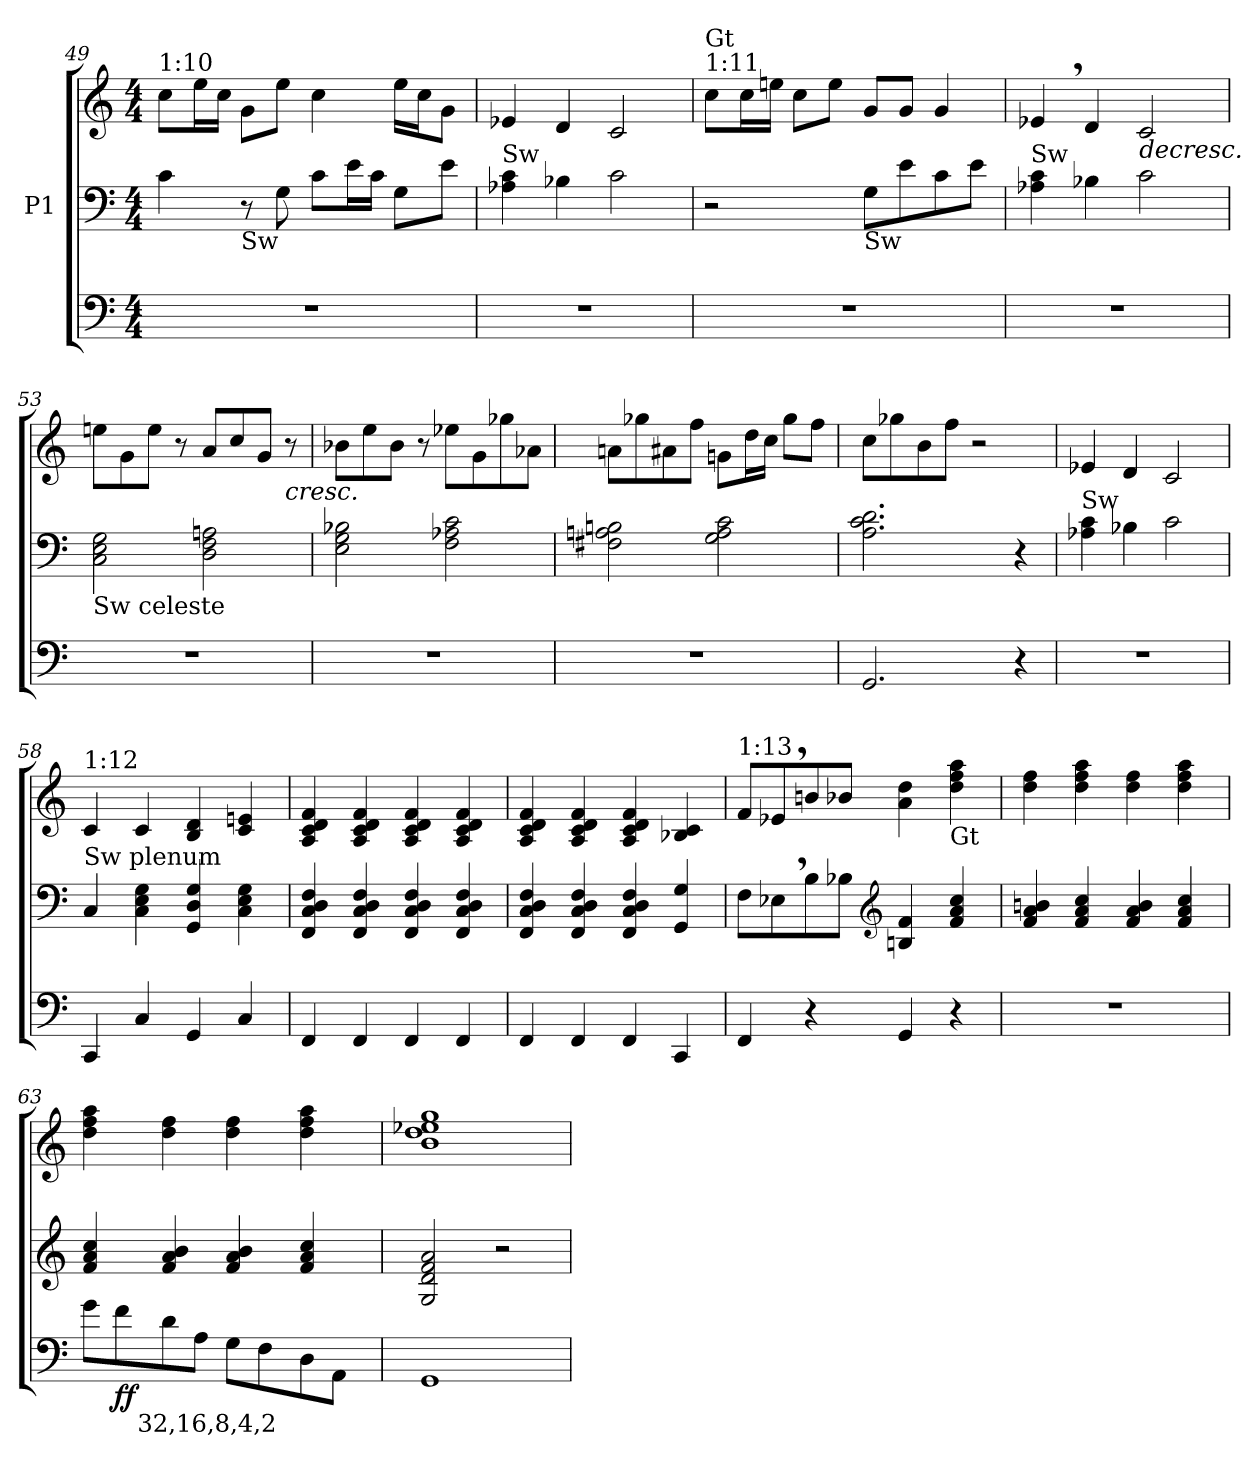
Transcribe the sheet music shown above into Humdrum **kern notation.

**kern	**dynam	**kern	**kern	**dynam
*part2	*part2	*part1	*part1	*part1
*staff3	*staff3	*staff2	*staff1	*staff1/2
*	*	*I"P1	*	*
*clefF4	*	*clefF4	*clefG2	*
*k[]	*	*k[]	*k[]	*
*C:	*	*C:	*C:	*
*M4/4	*	*M4/4	*M4/4	*
=49	=49	=49	=49	=49
!	!	!	!LO:TX:a:t=1&colon;10	!
1r	.	4ci\	8cci\L	.
.	.	.	16eei\L	.
.	.	.	16cci\JJ	.
!	!	!LO:TX:b:t=Sw	!	!
.	.	8r	8gi\L	.
.	.	8Gi\	8eei\J	.
.	.	8ci\L	4cci\	.
.	.	16ei\L	.	.
.	.	16ci\JJ	.	.
.	.	8Gi\L	16eei\LL	.
.	.	.	16cci\J	.
.	.	8ei\J	8gi\J	.
=50	=50	=50	=50	=50
!	!	!LO:TX:a:t=Sw	!	!
1r	.	4A-Xi\ 4ci	4e-Xi/	.
.	.	4B-Xi\	4di/	.
.	.	2ci\	2ci/	.
=51	=51	=51	=51	=51
!	!	!	!LO:TX:a:t=1&colon;11	!
!	!	!	!LO:TX:a:t=Gt	!
1r	.	2r	8cci\L	.
.	.	.	16cci\L	.
.	.	.	16eeni\JJ	.
.	.	.	8cci\L	.
.	.	.	8eei\J	.
!	!	!LO:TX:b:t=Sw	!	!
.	.	8Gi\L	8gi/L	.
.	.	8ei\	8gi/J	.
.	.	8ci\	4gi/	.
.	.	8ei\J	.	.
=52	=52	=52	=52	=52
!	!	!LO:TX:a:t=Sw	!	!
1r	.	4A-Xi\ 4ci	4e-X,i/	.
.	.	4B-Xi\	4di/	]
!	!	!	!	!LO:HP:b
.	.	2ci\	2ci/	>
=53	=53	=53	=53	=53
!	!	!LO:TX:b:t=Sw celeste	!	!
1r	.	2Ci\ 2Ei 2Gi	8eeni\L	.
.	.	.	8gi\	.
.	.	.	8eei\J	.
.	.	.	8r	.
.	.	2Di\ 2Fi 2Ani	8ai/L	[
.	.	.	8cci/	.
.	.	.	8gi/J	.
!	!	!	!	!LO:HP:b
.	.	.	8r	<
=54	=54	=54	=54	=54
1r	.	2Ei\ 2Gi 2B-Xi	8b-Xi\L	.
.	.	.	8eei\	.
.	.	.	8b-i\J	.
.	.	.	8r	.
.	.	2Fi\ 2A-Xi 2ci	8ee-Xi\L	.
.	.	.	8gi\	.
.	.	.	8gg-Xi\	.
.	.	.	8a-Xi\J	.
=55	=55	=55	=55	=55
1r	.	2F#Xi\ 2Ani 2Bni	8ani\L	.
.	.	.	8gg-Xi\	.
.	.	.	8a#Xi\	.
.	.	.	8ffi\J	.
.	.	2Gi\ 2Ai 2ci	8gni\L	.
.	.	.	16ddi\L	.
.	.	.	16cci\JJ	.
.	.	.	8gg-i\L	.
.	.	.	8ffi\J	.
=56	=56	=56	=56	=56
2.GGi/	.	2.Ai\ 2.ci 2.di	8cci\L	.
.	.	.	8gg-Xi\	.
.	.	.	8bi\	.
.	.	.	8ffi\J	.
.	.	.	2r	.
4r	.	4r	.	.
!!LO:LB:g=z
=57	=57	=57	=57	=57
!	!	!LO:TX:a:t=Sw	!	!
1r	.	4A-Xi\ 4ci	4e-Xi/	.
.	.	4B-Xi\	4di/	.
.	.	2ci\	2ci/	.
=58	=58	=58	=58	=58
!	!	!	!LO:TX:a:t=1&colon;12	!
!	!	!LO:TX:a:t=Sw plenum	!	!
4CCi/	.	4Ci/	4ci/	.
4Ci/	.	4Ci\ 4Ei 4Gi	4ci/	.
4GGi/	.	4GGi/ 4Di 4Gi	4Bi/ 4di	.
4Ci/	.	4Ci\ 4Ei 4Gi	4ci/ 4eni	.
=59	=59	=59	=59	=59
4FFi/	.	4FFi/ 4Ci 4Di 4Fi	4Ai/ 4ci 4di 4fi	.
4FFi/	.	4FFi/ 4Ci 4Di 4Fi	4Ai/ 4ci 4di 4fi	.
4FFi/	.	4FFi/ 4Ci 4Di 4Fi	4Ai/ 4ci 4di 4fi	.
4FFi/	.	4FFi/ 4Ci 4Di 4Fi	4Ai/ 4ci 4di 4fi	.
=60	=60	=60	=60	=60
4FFi/	.	4FFi/ 4Ci 4Di 4Fi	4Ai/ 4ci 4di 4fi	.
4FFi/	.	4FFi/ 4Ci 4Di 4Fi	4Ai/ 4ci 4di 4fi	.
4FFi/	.	4FFi/ 4Ci 4Di 4Fi	4Ai/ 4ci 4di 4fi	.
4CCi/	.	4GGi/ 4Gi	4B-Xi/ 4ci	.
=61	=61	=61	=61	=61
!	!	!	!LO:TX:a:t=1&colon;13	!
4FFi/	.	8Fi\L	8fi/L	.
.	.	8E-X,i\	8e-X,i/	.
4r	.	8Bi\	8bni/	.
.	.	8B-Xi\J	8b-Xi/J	.
*	*	*clefG2	*	*
4GGi/	.	4Bni/ 4fi	4ai\ 4ddi	.
!	!	!	!LO:TX:b:t=Gt	!
4r	.	4fi/ 4ai 4cci	4ddi\ 4ffi 4aai	.
=62	=62	=62	=62	=62
1r	.	4fi/ 4ai 4bni	4ddi\ 4ffi	.
.	.	4fi/ 4ai 4cci	4ddi\ 4ffi 4aai	.
.	.	4fi/ 4ai 4bi	4ddi\ 4ffi	.
.	.	4fi/ 4ai 4cci	4ddi\ 4ffi 4aai	.
=63	=63	=63	=63	=63
!LO:TX:b:t=Ped	!	!	!	!
*^	*	*	*	*
8gi\L	8ryy	.	4fi/ 4ai 4cci	4ddi\ 4ffi 4aai	.
8fi\	32ryy	ff	.	.	.
.	128..ryy	.	.	.	.
!	!LO:TX:b:t=32,16,8,4,2	!	!	!	!
.	2ryy	.	.	.	.
8di\	.	.	4fi/ 4ai 4bi	4ddi\ 4ffi	.
8Ai\J	.	.	.	.	.
8Gi\L	.	.	4fi/ 4ai 4bi	4ddi\ 4ffi	.
8Fi\	.	.	.	.	.
.	4ryy	.	.	.	.
8Di\	.	.	4fi/ 4ai 4cci	4ddi\ 4ffi 4aai	.
8AAi\J	.	.	.	.	.
.	16ryy	.	.	.	.
.	64ryy	.	.	.	.
.	512ryy	.	.	.	.
*v	*v	*	*	*	*
=64	=64	=64	=64	=64
1GGi	.	2Gi/ 2di 2fi 2ai	1bi 1ddi 1ee-Xi 1ggi	.
.	.	2r	.	.
=	=	=	=	=
*-	*-	*-	*-	*-
